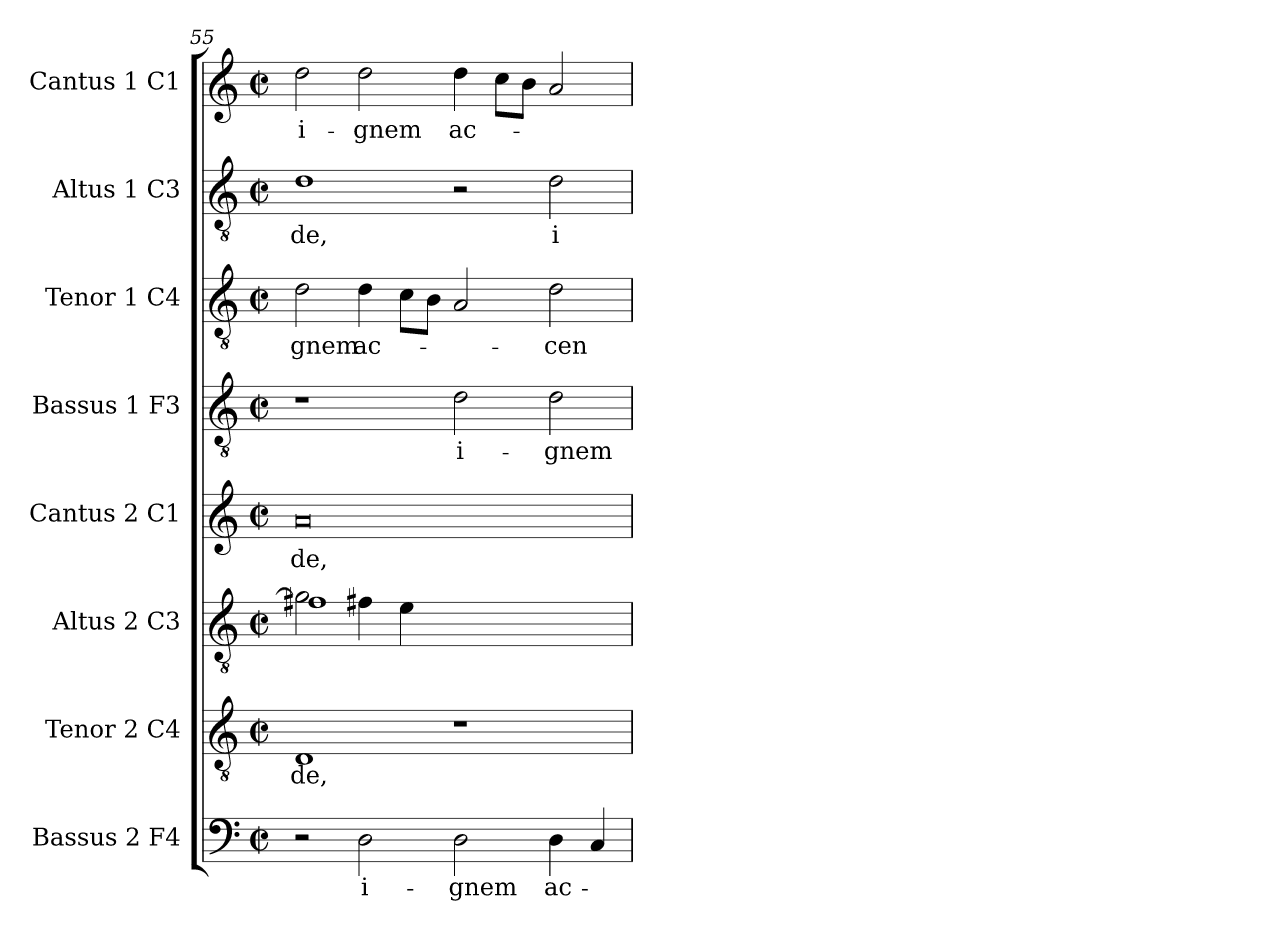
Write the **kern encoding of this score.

**kern	**text	**kern	**text	**kern	**kern	**text	**kern	**text	**kern	**text	**kern	**text	**kern	**text
*part8	*part8	*part7	*part7	*part6	*part5	*part5	*part4	*part4	*part3	*part3	*part2	*part2	*part1	*part1
*staff8	*staff8	*staff7	*staff7	*staff6	*staff5	*staff5	*staff4	*staff4	*staff3	*staff3	*staff2	*staff2	*staff1	*staff1
*I"Bassus 2  F4	*	*I"Tenor 2  C4	*	*I"Altus 2  C3	*I"Cantus 2  C1	*	*I"Bassus 1  F3	*	*I"Tenor 1  C4	*	*I"Altus 1  C3	*	*I"Cantus 1  C1	*
*I'B2	*	*I'T2	*	*I'A2	*I'C2	*	*I'B1	*	*I'T1	*	*I'A1	*	*I'C1	*
*clefF4	*	*clefGv2	*	*clefGv2	*clefG2	*	*clefGv2	*	*clefGv2	*	*clefGv2	*	*clefG2	*
*M2/2	*	*M2/2	*	*M2/2	*M2/2	*	*M2/2	*	*M2/2	*	*M2/2	*	*M2/2	*
*met(c|)	*	*met(c|)	*	*met(c|)	*met(c|)	*	*met(c|)	*	*met(c|)	*	*met(c|)	*	*met(c|)	*
=55	=55	=55	=55	=55	=55	=55	=55	=55	=55	=55	=55	=55	=55	=55
!	!	!	!LO:LY:b:cj	!	!LO:N:vis=0	!LO:LY:b:cj	!	!	!	!LO:LY:b:cj	!	!LO:LY:b:cj	!	!LO:LY:b:cj
*	*	*	*	*^	*	*	*	*	*	*	*	*	*	*
2r	.	1D	-de,	2g\]	1f#	1a	-de,	1r	.	2d\	-gnem	1d	-de,	2dd\	i-
!	!LO:LY:b:cj	!	!	!	!	!	!	!	!	!	!LO:LY:b:cj	!	!	!	!LO:LY:b:cj
2D\	i-	.	.	4f#X\	.	.	.	.	.	4d\	ac-	.	.	2dd\	-gnem
.	.	.	.	4e\	.	.	.	.	.	8c\L	.	.	.	.	.
.	.	.	.	.	.	.	.	.	.	8B\J	.	.	.	.	.
!	!LO:LY:b:cj	!	!	!	!	!	!	!	!LO:LY:b:cj	!	!	!	!	!	!LO:LY:b:cj
2D\	-gnem	1r	.	1ryy	1ryy	1ryy	.	2d\	i-	2A/	.	2r	.	4dd\	ac-
.	.	.	.	.	.	.	.	.	.	.	.	.	.	8cc\L	.
.	.	.	.	.	.	.	.	.	.	.	.	.	.	8b\J	.
!	!LO:LY:b:cj	!	!	!	!	!	!	!	!LO:LY:b:cj	!	!LO:LY:b:cj	!	!LO:LY:b:cj	!	!
4D\	ac-	.	.	.	.	.	.	2d\	-gnem	2d\	-cen-	2d\	i-	2a/	.
4C/	.	.	.	.	.	.	.	.	.	.	.	.	.	.	.
*	*	*	*	*v	*v	*	*	*	*	*	*	*	*	*	*
=	=	=	=	=	=	=	=	=	=	=	=	=	=	=
*-	*-	*-	*-	*-	*-	*-	*-	*-	*-	*-	*-	*-	*-	*-
